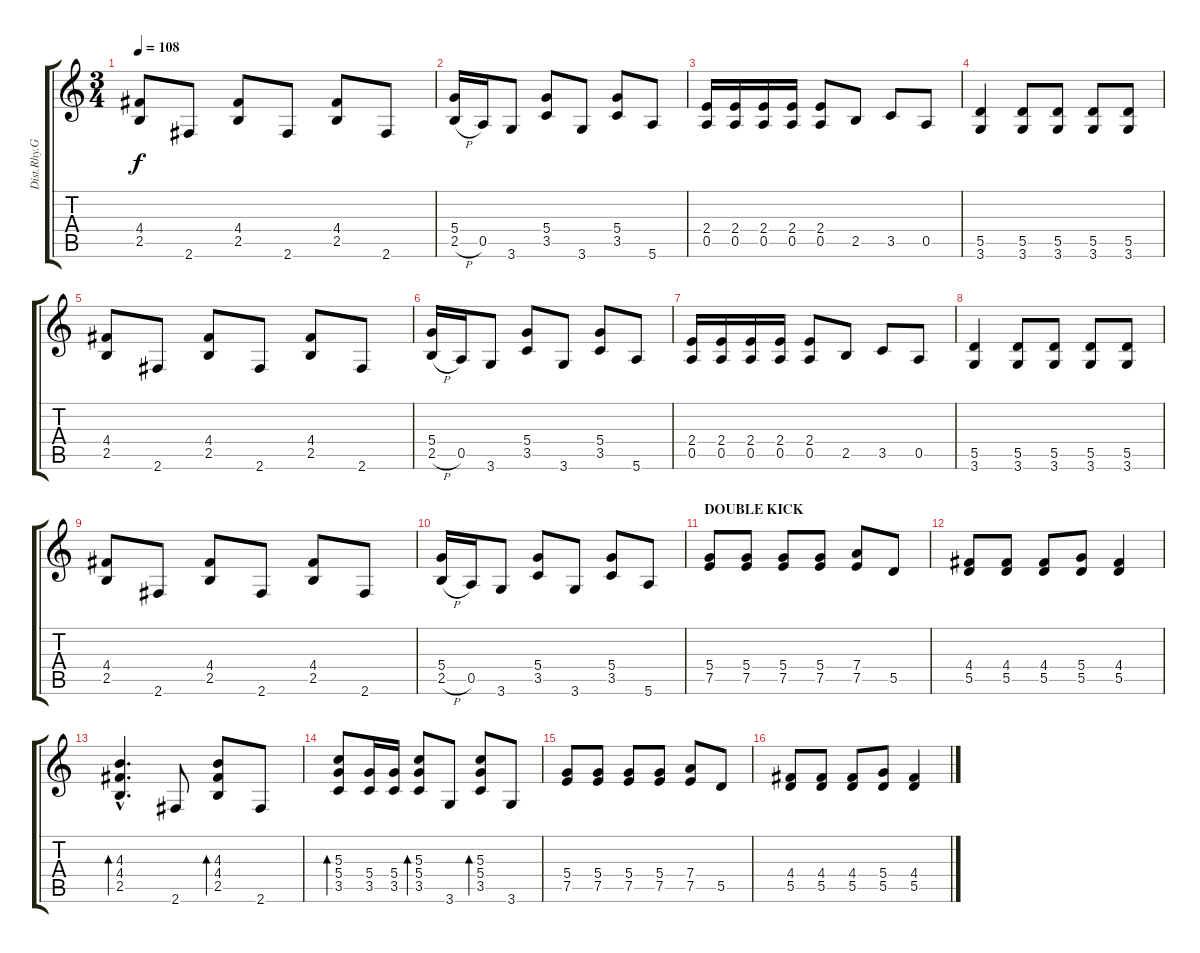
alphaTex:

\track ("Dist.Rhy.Gtr.2" "Dist.Rhy.G") {instrument distortionguitar}
\staff {score tabs}
\tuning (E4 B3 G3 D3 A2 E2) {hide}
\ts (3 4)
\tempo 108
\clef g2
\ks c
(4.4 2.5).8{dy f} 2.6.8 (4.4 2.5).8 2.6.8 (4.4 2.5).8 2.6.8 |
(5.4 2.5{h}).16 0.5.16 3.6.8 (5.4 3.5).8 3.6.8 (5.4 3.5).8 5.6.8 |
(2.4 0.5).16 (2.4 0.5).16 (2.4 0.5).16 (2.4 0.5).16 (2.4 0.5).8 2.5.8 3.5.8 0.5.8 |
(5.5 3.6).4 (5.5 3.6).8 (5.5 3.6).8 (5.5 3.6).8 (5.5 3.6).8 |
(4.4 2.5).8 2.6.8 (4.4 2.5).8 2.6.8 (4.4 2.5).8 2.6.8 |
(5.4 2.5{h}).16 0.5.16 3.6.8 (5.4 3.5).8 3.6.8 (5.4 3.5).8 5.6.8 |
(2.4 0.5).16 (2.4 0.5).16 (2.4 0.5).16 (2.4 0.5).16 (2.4 0.5).8 2.5.8 3.5.8 0.5.8 |
(5.5 3.6).4 (5.5 3.6).8 (5.5 3.6).8 (5.5 3.6).8 (5.5 3.6).8 |
(4.4 2.5).8 2.6.8 (4.4 2.5).8 2.6.8 (4.4 2.5).8 2.6.8 |
(5.4 2.5{h}).16 0.5.16 3.6.8 (5.4 3.5).8 3.6.8 (5.4 3.5).8 5.6.8 |
\section ("" "DOUBLE KICK")
(5.4 7.5).8 (5.4 7.5).8 (5.4 7.5).8 (5.4 7.5).8 (7.4 7.5).8 5.5.8 |
(4.4 5.5).8 (4.4 5.5).8 (4.4 5.5).8 (5.4 5.5).8 (4.4 5.5).4 |
(4.3{hac} 4.4{hac} 2.5{hac}).4{d bd 60} 2.6.8 (4.3 4.4 2.5).8{bd 30} 2.6.8 |
(5.3 5.4 3.5).8{bd 60} (5.4 3.5).16 (5.4 3.5).16 (5.3 5.4 3.5).8{bd 30} 3.6.8 (5.3 5.4 3.5).8{bd 30} 3.6.8 |
(5.4 7.5).8 (5.4 7.5).8 (5.4 7.5).8 (5.4 7.5).8 (7.4 7.5).8 5.5.8 |
(4.4 5.5).8 (4.4 5.5).8 (4.4 5.5).8 (5.4 5.5).8 (4.4 5.5).4
